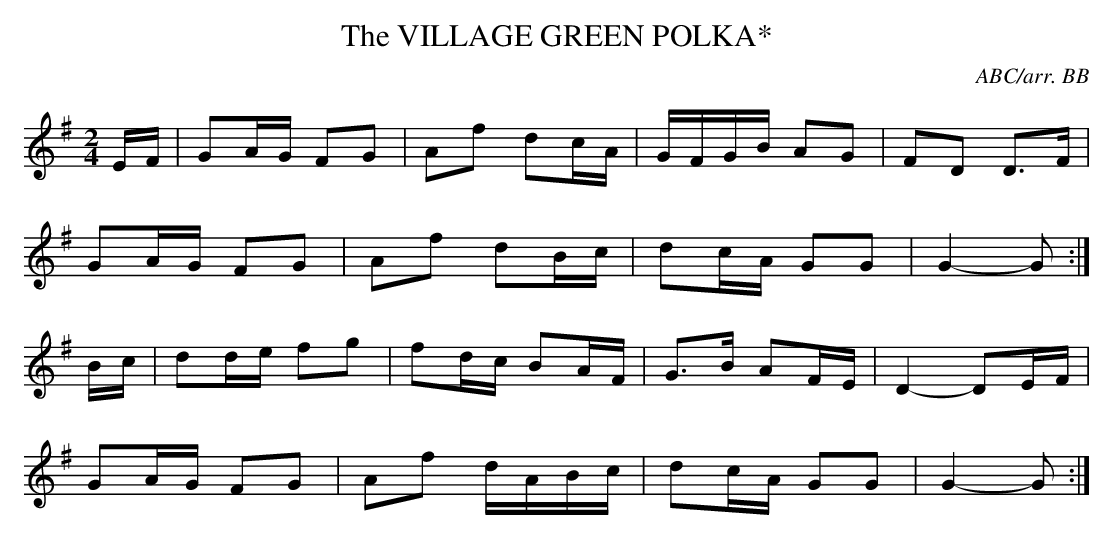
X:1
T:VILLAGE GREEN POLKA*, The
C:ABC/arr. BB
M:2/4
L:1/16
K:G
EF|G2AG F2G2|A2f2 d2cA|GFGB A2G2|F2D2 D3F|
G2AG F2G2|A2f2 d2Bc|d2cA G2G2|G4-G2 :|
Bc|d2de f2g2|f2dc B2AF|G3B A2FE|D4- D2EF|
G2AG F2G2|A2f2 dABc|d2cA G2G2|G4-G2:|
